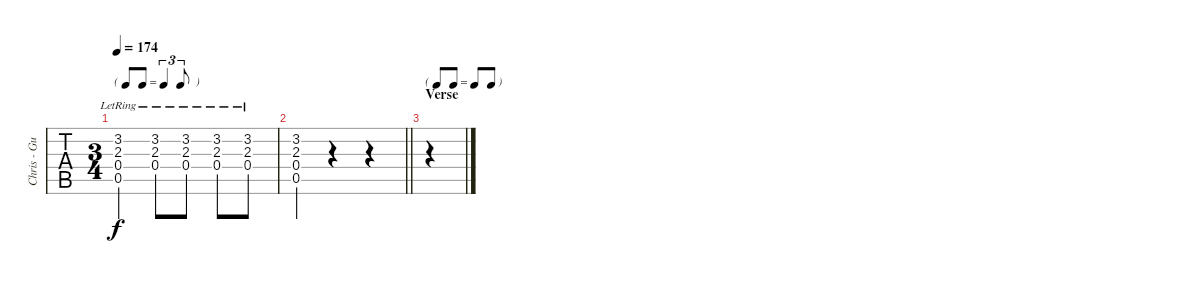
\track ("Chris - Guitar Two" "Chris - Gu") {instrument acousticguitarsteel}
\staff {tabs}
\tuning (Eb4 Bb3 Gb3 Db3 Ab2 Eb2) {hide}
\ts (3 4)
\tf triplet8th
\tempo 174
\clef g2
\ks ebminor
(3.2{lr} 2.3{lr} 0.4{lr} 0.5{lr}).4{dy f} (3.2{lr} 2.3{lr} 0.4{lr}).8 (3.2{lr} 2.3{lr} 0.4{lr}).8 (3.2{lr} 2.3{lr} 0.4{lr}).8 (3.2{lr} 2.3{lr} 0.4{lr}).8 |
\barLineRight lightlight
(3.2{st} 2.3{st} 0.4{st} 0.5{st}).4 r.4 r.4 |
\tf none
\section ("" "Verse")
